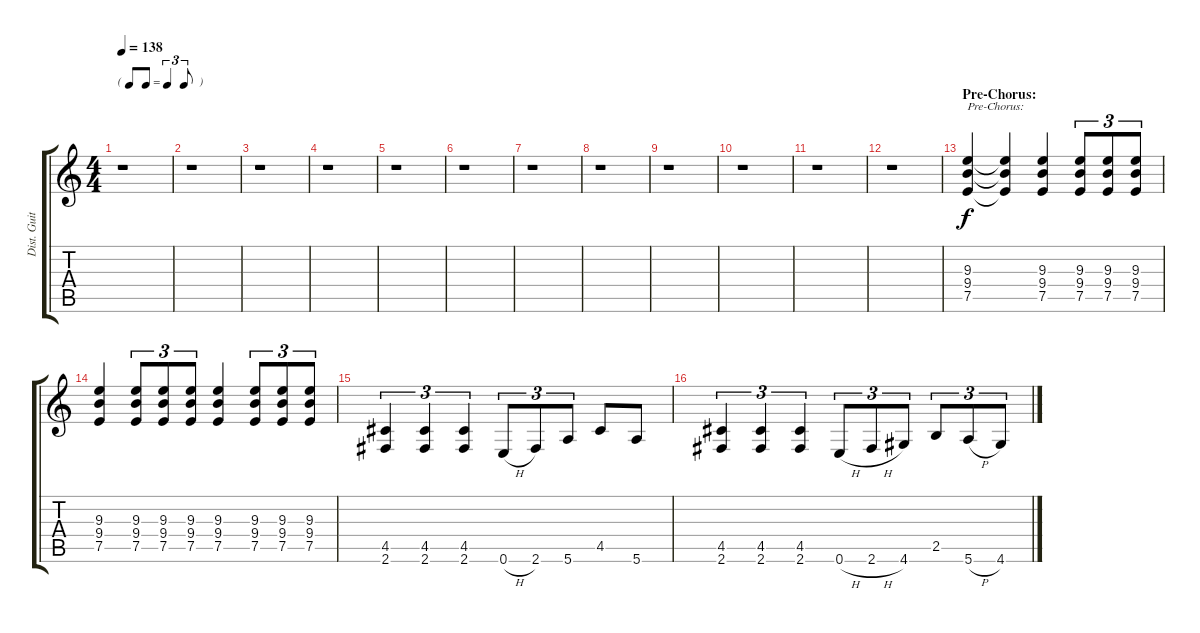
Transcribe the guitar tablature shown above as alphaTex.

\track ("Dist. Guitar 2" "Dist. Guit") {instrument overdrivenguitar}
\staff {score tabs}
\tuning (E4 B3 G3 D3 A2 E2) {hide}
\ts (4 4)
\tf triplet8th
\tempo 138
\clef g2
\ks c
r.1{dy f} |
r.1 |
r.1 |
r.1 |
r.1 |
r.1 |
r.1 |
r.1 |
r.1 |
r.1 |
r.1 |
r.1 |
\section ("" "Pre-Chorus:")
(9.3 9.4 7.5).4{txt "Pre-Chorus:"} (9.3{t} 9.4{t} 7.5{t}).4 (9.3 9.4 7.5).4 (9.3 9.4 7.5).8{tu (3 2)} (9.3 9.4 7.5).8{tu (3 2)} (9.3 9.4 7.5).8{tu (3 2)} |
(9.3 9.4 7.5).4 (9.3 9.4 7.5).8{tu (3 2)} (9.3 9.4 7.5).8{tu (3 2)} (9.3 9.4 7.5).8{tu (3 2)} (9.3 9.4 7.5).4 (9.3 9.4 7.5).8{tu (3 2)} (9.3 9.4 7.5).8{tu (3 2)} (9.3 9.4 7.5).8{tu (3 2)} |
(4.5 2.6).4{tu (3 2)} (4.5 2.6).4{tu (3 2)} (4.5 2.6).4{tu (3 2)} 0.6{h}.8{tu (3 2)} 2.6.8{tu (3 2)} 5.6.8{tu (3 2)} 4.5.8 5.6.8 |
(4.5 2.6).4{tu (3 2)} (4.5 2.6).4{tu (3 2)} (4.5 2.6).4{tu (3 2)} 0.6{h}.8{tu (3 2)} 2.6{h}.8{tu (3 2)} 4.6.8{tu (3 2)} 2.5.8{tu (3 2)} 5.6{h}.8{tu (3 2)} 4.6.8{tu (3 2)}
